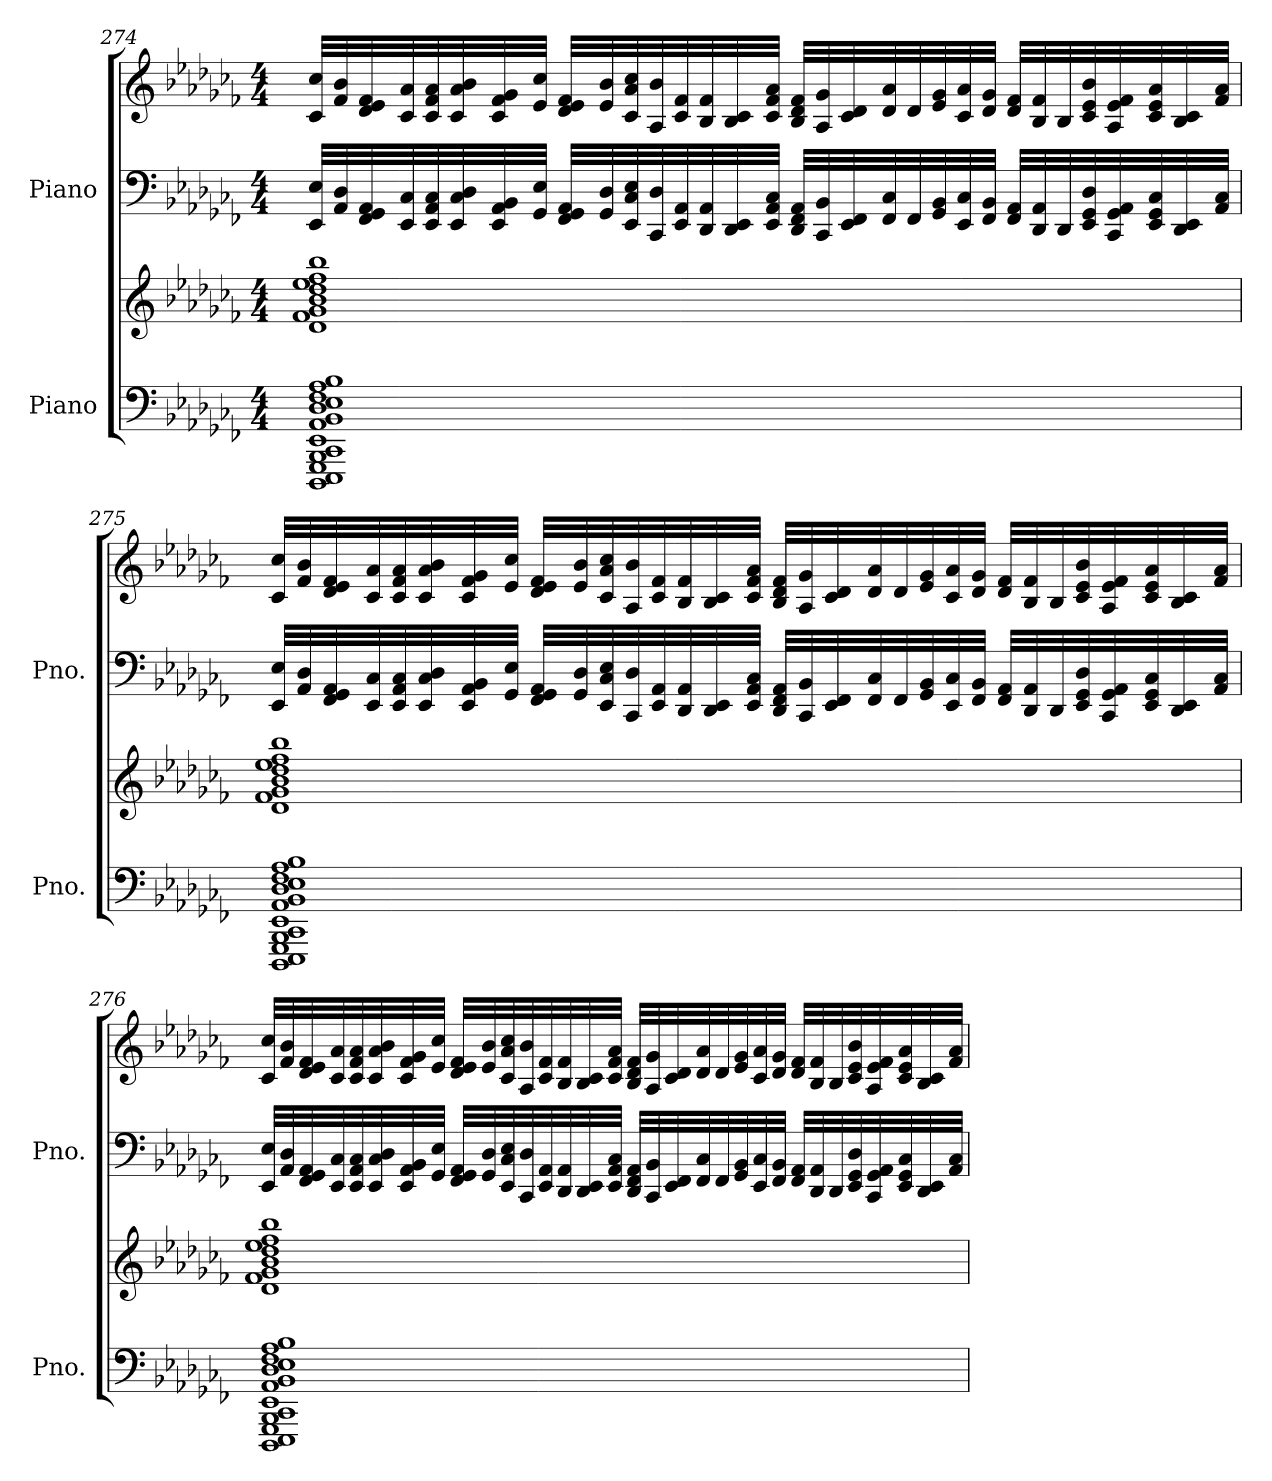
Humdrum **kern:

**kern	**kern	**kern	**kern
*part2	*part2	*part1	*part1
*staff4	*staff3	*staff2	*staff1
*I"Piano	*	*I"Piano	*
*I'Pno.	*	*I'Pno.	*
!!LO:LB:g=z
*clefF4	*clefG2	*clefF4	*clefG2
*ITrd14c24	*ITrd14c24	*ITrd-21c-36	*ITrd-21c-36
*k[b-e-a-d-g-c-f-]	*k[b-e-a-d-g-c-f-]	*k[b-e-a-d-g-c-f-]	*k[b-e-a-d-g-c-f-]
*M4/4	*M4/4	*M4/4	*M4/4
=274	=274	=274	=274
1DDDDD- 1EEEEE- 1GGGGG- 1BBBBB- 1CCCC- 1EEEE- 1AAAA- 1BBBB- 1DDD- 1EEE- 1FFF- 1AAA- 1BBB-	1DD- 1FF- 1GG- 1BB- 1D- 1E- 1F- 1B-	32ee-/ 32eee-/LLL	32cccc-/ 32ccccc-/LLL
.	.	32aa-/ 32ddd-/	32ffff-/ 32bbbb-/
.	.	32ff-/ 32gg-/ 32aa-/	32dddd-/ 32eeee-/ 32ffff-/
.	.	32ee-/ 32ccc-/	32cccc-/ 32aaaa-/
.	.	32ee-/ 32aa-/ 32ccc-/	32cccc-/ 32ffff-/ 32aaaa-/
.	.	32ee-/ 32ccc-/ 32ddd-/	32cccc-/ 32aaaa-/ 32bbbb-/
.	.	32ee-/ 32aa-/ 32bb-/	32cccc-/ 32ffff-/ 32gggg-/
.	.	32gg-/ 32eee-/JJJ	32eeee-/ 32ccccc-/JJJ
.	.	32ff-/ 32gg-/ 32aa-/LLL	32dddd-/ 32eeee-/ 32ffff-/LLL
.	.	32gg-/ 32ddd-/	32eeee-/ 32bbbb-/
.	.	32ee-/ 32ccc-/ 32eee-/	32cccc-/ 32aaaa-/ 32ccccc-/
.	.	32cc-/ 32ddd-/	32aaa-/ 32bbbb-/
.	.	32ee-/ 32aa-/	32cccc-/ 32ffff-/
.	.	32dd-/ 32aa-/	32bbb-/ 32ffff-/
.	.	32dd-/ 32ee-/	32bbb-/ 32cccc-/
.	.	32ee-/ 32aa-/ 32ccc-/JJJ	32cccc-/ 32ffff-/ 32aaaa-/JJJ
.	.	32dd-/ 32ff-/ 32aa-/LLL	32bbb-/ 32dddd-/ 32ffff-/LLL
.	.	32cc-/ 32bb-/	32aaa-/ 32gggg-/
.	.	32ee-/ 32ff-/	32cccc-/ 32dddd-/
.	.	32ff-/ 32ccc-/	32dddd-/ 32aaaa-/
.	.	32ff-/	32dddd-/
.	.	32gg-/ 32bb-/	32eeee-/ 32gggg-/
.	.	32ee-/ 32ccc-/	32cccc-/ 32aaaa-/
.	.	32ff-/ 32bb-/JJJ	32dddd-/ 32gggg-/JJJ
.	.	32ff-/ 32aa-/LLL	32dddd-/ 32ffff-/LLL
.	.	32dd-/ 32aa-/	32bbb-/ 32ffff-/
.	.	32dd-/	32bbb-/
.	.	32ee-/ 32gg-/ 32ddd-/	32cccc-/ 32eeee-/ 32bbbb-/
.	.	32cc-/ 32gg-/ 32aa-/	32aaa-/ 32eeee-/ 32ffff-/
.	.	32ee-/ 32gg-/ 32ccc-/	32cccc-/ 32eeee-/ 32aaaa-/
.	.	32dd-/ 32ee-/	32bbb-/ 32cccc-/
.	.	32aa-/ 32ccc-/JJJ	32ffff-/ 32aaaa-/JJJ
!!LO:LB:g=z
=275	=275	=275	=275
1DDDDD- 1EEEEE- 1GGGGG- 1BBBBB- 1CCCC- 1EEEE- 1AAAA- 1BBBB- 1DDD- 1EEE- 1FFF- 1AAA- 1BBB-	1DD- 1FF- 1GG- 1BB- 1D- 1E- 1F- 1B-	32ee-/ 32eee-/LLL	32cccc-/ 32ccccc-/LLL
.	.	32aa-/ 32ddd-/	32ffff-/ 32bbbb-/
.	.	32ff-/ 32gg-/ 32aa-/	32dddd-/ 32eeee-/ 32ffff-/
.	.	32ee-/ 32ccc-/	32cccc-/ 32aaaa-/
.	.	32ee-/ 32aa-/ 32ccc-/	32cccc-/ 32ffff-/ 32aaaa-/
.	.	32ee-/ 32ccc-/ 32ddd-/	32cccc-/ 32aaaa-/ 32bbbb-/
.	.	32ee-/ 32aa-/ 32bb-/	32cccc-/ 32ffff-/ 32gggg-/
.	.	32gg-/ 32eee-/JJJ	32eeee-/ 32ccccc-/JJJ
.	.	32ff-/ 32gg-/ 32aa-/LLL	32dddd-/ 32eeee-/ 32ffff-/LLL
.	.	32gg-/ 32ddd-/	32eeee-/ 32bbbb-/
.	.	32ee-/ 32ccc-/ 32eee-/	32cccc-/ 32aaaa-/ 32ccccc-/
.	.	32cc-/ 32ddd-/	32aaa-/ 32bbbb-/
.	.	32ee-/ 32aa-/	32cccc-/ 32ffff-/
.	.	32dd-/ 32aa-/	32bbb-/ 32ffff-/
.	.	32dd-/ 32ee-/	32bbb-/ 32cccc-/
.	.	32ee-/ 32aa-/ 32ccc-/JJJ	32cccc-/ 32ffff-/ 32aaaa-/JJJ
.	.	32dd-/ 32ff-/ 32aa-/LLL	32bbb-/ 32dddd-/ 32ffff-/LLL
.	.	32cc-/ 32bb-/	32aaa-/ 32gggg-/
.	.	32ee-/ 32ff-/	32cccc-/ 32dddd-/
.	.	32ff-/ 32ccc-/	32dddd-/ 32aaaa-/
.	.	32ff-/	32dddd-/
.	.	32gg-/ 32bb-/	32eeee-/ 32gggg-/
.	.	32ee-/ 32ccc-/	32cccc-/ 32aaaa-/
.	.	32ff-/ 32bb-/JJJ	32dddd-/ 32gggg-/JJJ
.	.	32ff-/ 32aa-/LLL	32dddd-/ 32ffff-/LLL
.	.	32dd-/ 32aa-/	32bbb-/ 32ffff-/
.	.	32dd-/	32bbb-/
.	.	32ee-/ 32gg-/ 32ddd-/	32cccc-/ 32eeee-/ 32bbbb-/
.	.	32cc-/ 32gg-/ 32aa-/	32aaa-/ 32eeee-/ 32ffff-/
.	.	32ee-/ 32gg-/ 32ccc-/	32cccc-/ 32eeee-/ 32aaaa-/
.	.	32dd-/ 32ee-/	32bbb-/ 32cccc-/
.	.	32aa-/ 32ccc-/JJJ	32ffff-/ 32aaaa-/JJJ
!!LO:PB:g=z
=276	=276	=276	=276
1DDDDD- 1EEEEE- 1GGGGG- 1BBBBB- 1CCCC- 1EEEE- 1AAAA- 1BBBB- 1DDD- 1EEE- 1FFF- 1AAA- 1BBB-	1DD- 1FF- 1GG- 1BB- 1D- 1E- 1F- 1B-	32ee-/ 32eee-/LLL	32cccc-/ 32ccccc-/LLL
.	.	32aa-/ 32ddd-/	32ffff-/ 32bbbb-/
.	.	32ff-/ 32gg-/ 32aa-/	32dddd-/ 32eeee-/ 32ffff-/
.	.	32ee-/ 32ccc-/	32cccc-/ 32aaaa-/
.	.	32ee-/ 32aa-/ 32ccc-/	32cccc-/ 32ffff-/ 32aaaa-/
.	.	32ee-/ 32ccc-/ 32ddd-/	32cccc-/ 32aaaa-/ 32bbbb-/
.	.	32ee-/ 32aa-/ 32bb-/	32cccc-/ 32ffff-/ 32gggg-/
.	.	32gg-/ 32eee-/JJJ	32eeee-/ 32ccccc-/JJJ
.	.	32ff-/ 32gg-/ 32aa-/LLL	32dddd-/ 32eeee-/ 32ffff-/LLL
.	.	32gg-/ 32ddd-/	32eeee-/ 32bbbb-/
.	.	32ee-/ 32ccc-/ 32eee-/	32cccc-/ 32aaaa-/ 32ccccc-/
.	.	32cc-/ 32ddd-/	32aaa-/ 32bbbb-/
.	.	32ee-/ 32aa-/	32cccc-/ 32ffff-/
.	.	32dd-/ 32aa-/	32bbb-/ 32ffff-/
.	.	32dd-/ 32ee-/	32bbb-/ 32cccc-/
.	.	32ee-/ 32aa-/ 32ccc-/JJJ	32cccc-/ 32ffff-/ 32aaaa-/JJJ
.	.	32dd-/ 32ff-/ 32aa-/LLL	32bbb-/ 32dddd-/ 32ffff-/LLL
.	.	32cc-/ 32bb-/	32aaa-/ 32gggg-/
.	.	32ee-/ 32ff-/	32cccc-/ 32dddd-/
.	.	32ff-/ 32ccc-/	32dddd-/ 32aaaa-/
.	.	32ff-/	32dddd-/
.	.	32gg-/ 32bb-/	32eeee-/ 32gggg-/
.	.	32ee-/ 32ccc-/	32cccc-/ 32aaaa-/
.	.	32ff-/ 32bb-/JJJ	32dddd-/ 32gggg-/JJJ
.	.	32ff-/ 32aa-/LLL	32dddd-/ 32ffff-/LLL
.	.	32dd-/ 32aa-/	32bbb-/ 32ffff-/
.	.	32dd-/	32bbb-/
.	.	32ee-/ 32gg-/ 32ddd-/	32cccc-/ 32eeee-/ 32bbbb-/
.	.	32cc-/ 32gg-/ 32aa-/	32aaa-/ 32eeee-/ 32ffff-/
.	.	32ee-/ 32gg-/ 32ccc-/	32cccc-/ 32eeee-/ 32aaaa-/
.	.	32dd-/ 32ee-/	32bbb-/ 32cccc-/
.	.	32aa-/ 32ccc-/JJJ	32ffff-/ 32aaaa-/JJJ
=	=	=	=
*-	*-	*-	*-
